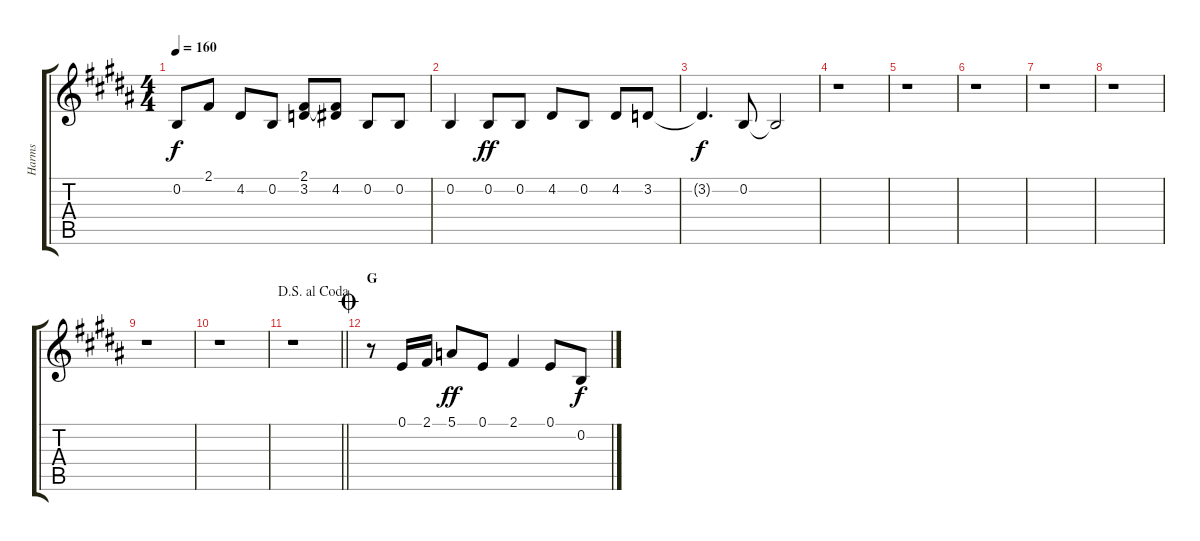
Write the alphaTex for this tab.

\track ("Harms" "Harms") {instrument harmonica}
\staff {score tabs}
\tuning (E4 B3 G3 D3 A2 E2) {hide}
\ts (4 4)
\tempo 160
\clef g2
\ks b
0.2.8{dy f} 2.1.8 4.2.8 0.2.8 (2.1 3.2).8 (2.1{t} 4.2).8 0.2.8 0.2.8 |
0.2.4 0.2.8{dy ff} 0.2.8 4.2.8 0.2.8 4.2.8 3.2.8 |
3.2{t}.4{d dy f} 0.2.8 0.2{t}.2 |
r.1 |
r.1 |
r.1 |
r.1 |
r.1 |
r.1 |
r.1 |
\jump dalsegnoalcoda
\barLineRight lightlight
r.1 |
\section ("" "G")
\jump coda
r.8 0.1.16 2.1.16 5.1.8{dy ff} 0.1.8 2.1.4 0.1.8 0.2.8{dy f}
